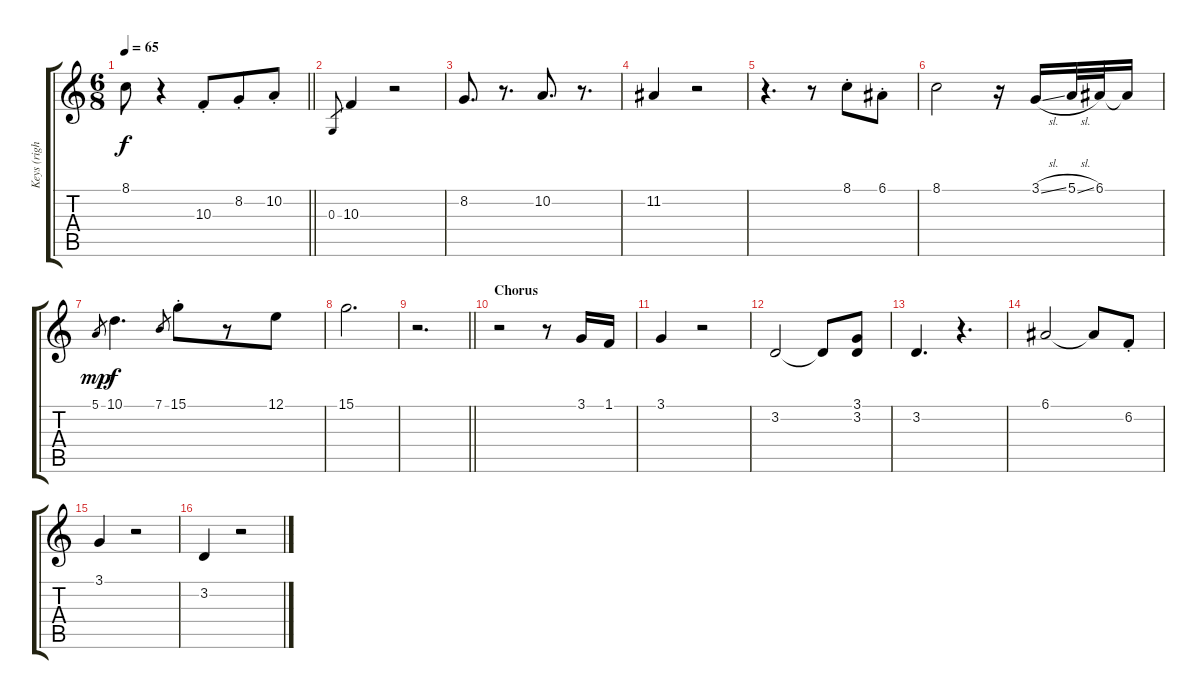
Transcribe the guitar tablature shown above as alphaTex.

\track ("Keys (right hand)" "Keys (righ") {instrument rockorgan}
\staff {score tabs}
\tuning (E4 B3 G3 D3 A2 E2) {hide}
\ts (6 8)
\tempo 65
\clef g2
\barLineRight lightlight
\ks c
8.1.8{dy f} r.4 10.3{st}.8{instrument rockorgan} 8.2{st}.8 10.2{st}.8 |
\section ("" "")
0.3.8{gr} 10.3.4 r.2 |
8.2.8{d} r.8{d} 10.2.8{d} r.8{d} |
11.2.4 r.2 |
r.4{d} r.8 8.1{st}.8 6.1{st}.8 |
8.1.2 r.16 3.1{sl}.16 5.1{sl}.32 6.1.32 6.1{t}.16 |
5.1.8{gr dy mp} 10.1.4{d dy f} 7.1.8{gr} 15.1{st}.8 r.8 12.1.8 |
15.1.2{d} |
\barLineRight lightlight
r.2{d} |
\section ("" "Chorus")
r.2 r.8 3.1.16 1.1.16 |
3.1.4 r.2 |
3.2.2 3.2{t}.8 (3.1 3.2).8 |
3.2.4{d} r.4{d} |
6.1.2 6.1{t}.8 6.2{st}.8 |
3.1.4 r.2 |
3.2.4 r.2
